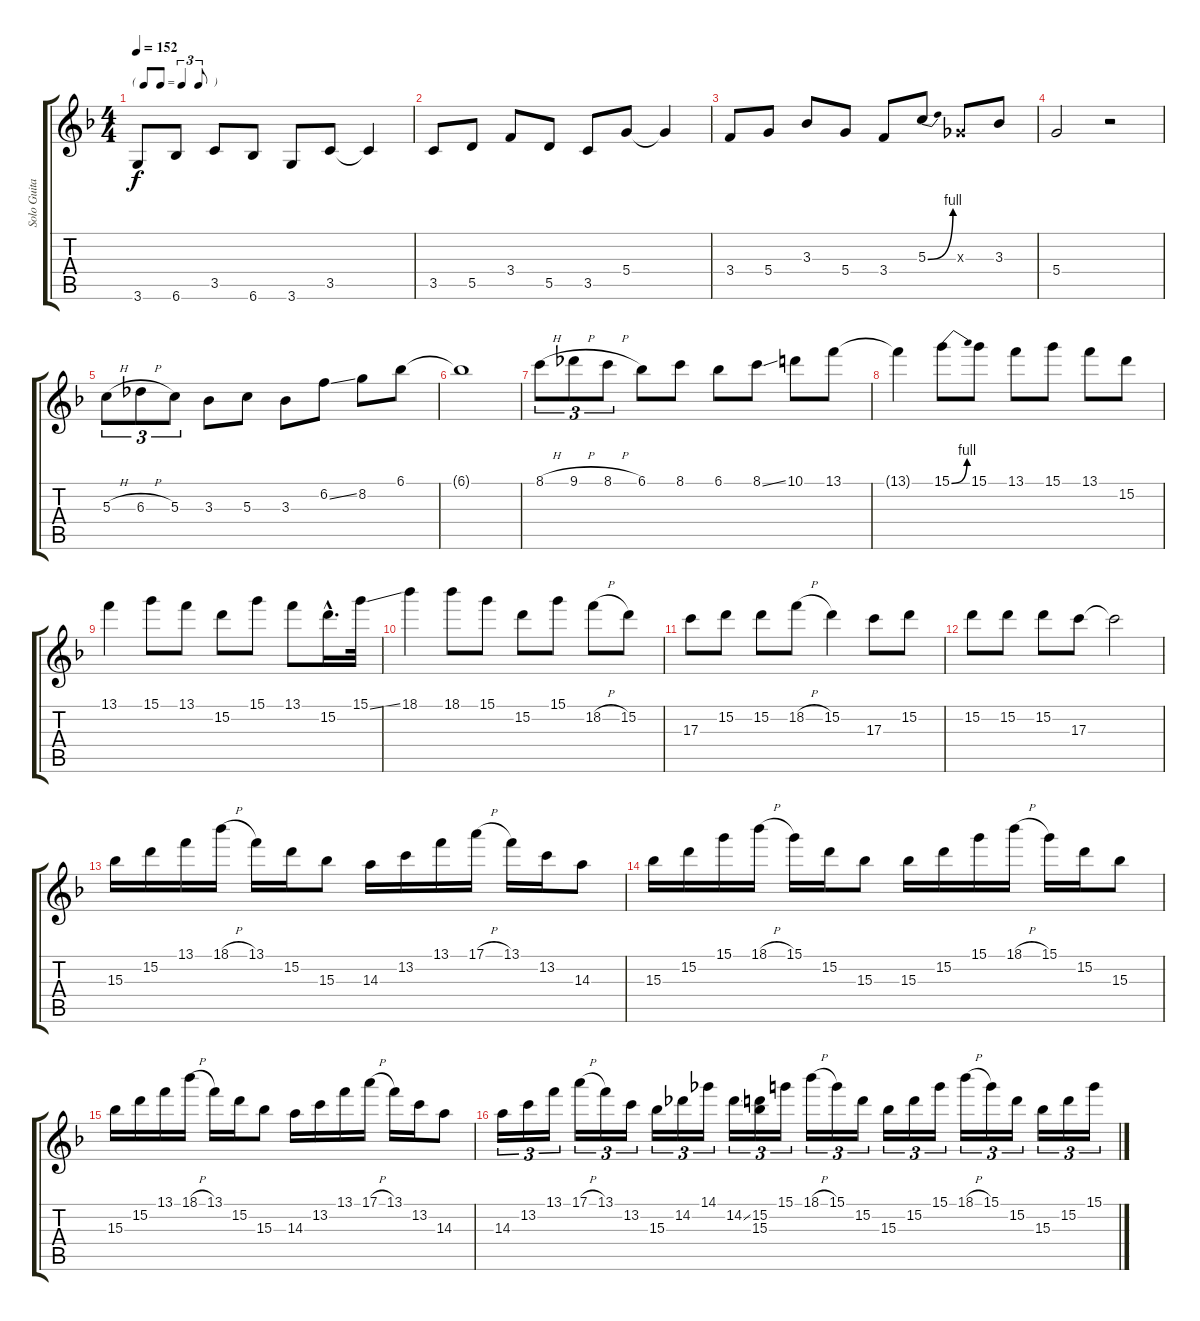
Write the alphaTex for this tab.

\track ("Solo Guitar" "Solo Guita") {instrument distortionguitar}
\staff {score tabs}
\tuning (E4 B3 G3 D3 A2 E2) {hide}
\ts (4 4)
\tf triplet8th
\tempo 152
\clef g2
\ks f
3.6.8{dy f} 6.6.8 3.5.8 6.6.8 3.6.8 3.5.8 3.5{t}.4 |
3.5.8 5.5.8 3.4.8 5.5.8 3.5.8 5.4.8 5.4{t}.4 |
3.4.8 5.4.8 3.3.8 5.4.8 3.4.8 5.3{be (bend 0 0 60 4)}.8 -1.3{x}.8 3.3.8 |
5.4.2 r.2 |
5.3{h}.8{tu (3 2)} 6.3{h}.8{tu (3 2)} 5.3.8{tu (3 2)} 3.3.8 5.3.8 3.3.8 6.2{ss}.8 8.2.8 6.1.8 |
6.1{t}.1 |
8.1{h}.8{tu (3 2)} 9.1{h}.8{tu (3 2)} 8.1{h}.8{tu (3 2)} 6.1.8 8.1.8 6.1.8 8.1{ss}.8 10.1.8 13.1.8 |
13.1{t}.4 15.1{be (bend 0 0 60 4)}.8 15.1.8 13.1.8 15.1.8 13.1.8 15.2.8 |
13.1.4 15.1.8 13.1.8 15.2.8 15.1.8 13.1.8 15.2{hac}.16{d} 15.1{ss}.32 |
18.1.4 18.1.8 15.1.8 15.2.8 15.1.8 18.2{h}.8 15.2.8 |
17.3.8 15.2.8 15.2.8 18.2{h}.8 15.2.4 17.3.8 15.2.8 |
15.2.8 15.2.8 15.2.8 17.3.8 17.3{t}.2 |
15.3.16 15.2.16 13.1.16 18.1{h}.16 13.1.16 15.2.16 15.3.8 14.3.16 13.2.16 13.1.16 17.1{h}.16 13.1.16 13.2.16 14.3.8 |
15.3.16 15.2.16 15.1.16 18.1{h}.16 15.1.16 15.2.16 15.3.8 15.3.16 15.2.16 15.1.16 18.1{h}.16 15.1.16 15.2.16 15.3.8 |
15.3.16 15.2.16 13.1.16 18.1{h}.16 13.1.16 15.2.16 15.3.8 14.3.16 13.2.16 13.1.16 17.1{h}.16 13.1.16 13.2.16 14.3.8 |
14.3.16{tu (3 2)} 13.2.16{tu (3 2)} 13.1.16{tu (3 2)} 17.1{h}.16{tu (3 2)} 13.1.16{tu (3 2)} 13.2.16{tu (3 2)} 15.3.16{tu (3 2)} 14.2.16{tu (3 2)} 14.1.16{tu (3 2)} 14.2{ss}.16{tu (3 2)} (15.2 15.3).16{tu (3 2)} 15.1.16{tu (3 2)} 18.1{h}.16{tu (3 2)} 15.1.16{tu (3 2)} 15.2.16{tu (3 2)} 15.3.16{tu (3 2)} 15.2.16{tu (3 2)} 15.1.16{tu (3 2)} 18.1{h}.16{tu (3 2)} 15.1.16{tu (3 2)} 15.2.16{tu (3 2)} 15.3.16{tu (3 2)} 15.2.16{tu (3 2)} 15.1.16{tu (3 2)}
